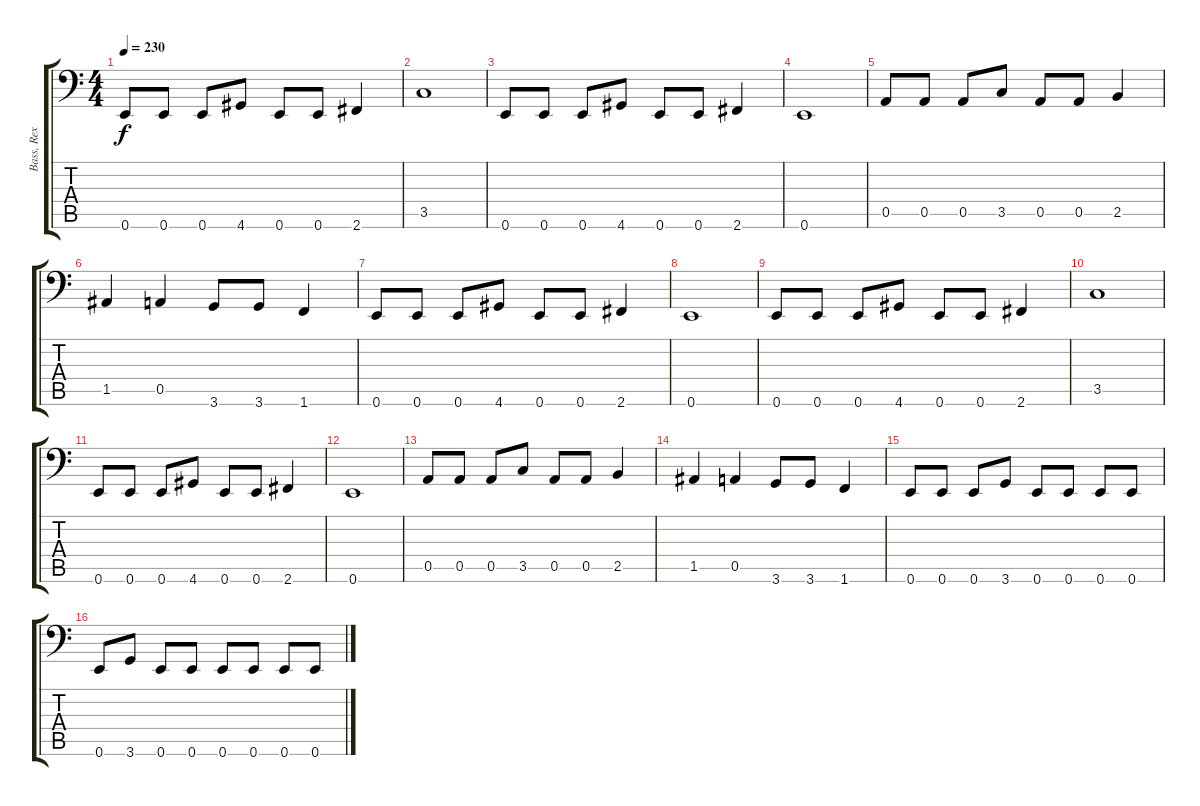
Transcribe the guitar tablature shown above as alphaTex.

\track ("Bass, Rex" "Bass, Rex") {instrument electricbasspick}
\staff {score tabs}
\tuning (E3 B2 G2 D2 A1 E1) {hide}
\ts (4 4)
\tempo 230
\clef f4
\ks c
0.6.8{dy f} 0.6.8 0.6.8 4.6.8 0.6.8 0.6.8 2.6.4 |
3.5.1 |
0.6.8 0.6.8 0.6.8 4.6.8 0.6.8 0.6.8 2.6.4 |
0.6.1 |
0.5.8 0.5.8 0.5.8 3.5.8 0.5.8 0.5.8 2.5.4 |
1.5.4 0.5.4 3.6.8 3.6.8 1.6.4 |
0.6.8 0.6.8 0.6.8 4.6.8 0.6.8 0.6.8 2.6.4 |
0.6.1 |
0.6.8 0.6.8 0.6.8 4.6.8 0.6.8 0.6.8 2.6.4 |
3.5.1 |
0.6.8 0.6.8 0.6.8 4.6.8 0.6.8 0.6.8 2.6.4 |
0.6.1 |
0.5.8 0.5.8 0.5.8 3.5.8 0.5.8 0.5.8 2.5.4 |
1.5.4 0.5.4 3.6.8 3.6.8 1.6.4 |
0.6.8 0.6.8 0.6.8 3.6.8 0.6.8 0.6.8 0.6.8 0.6.8 |
0.6.8 3.6.8 0.6.8 0.6.8 0.6.8 0.6.8 0.6.8 0.6.8
